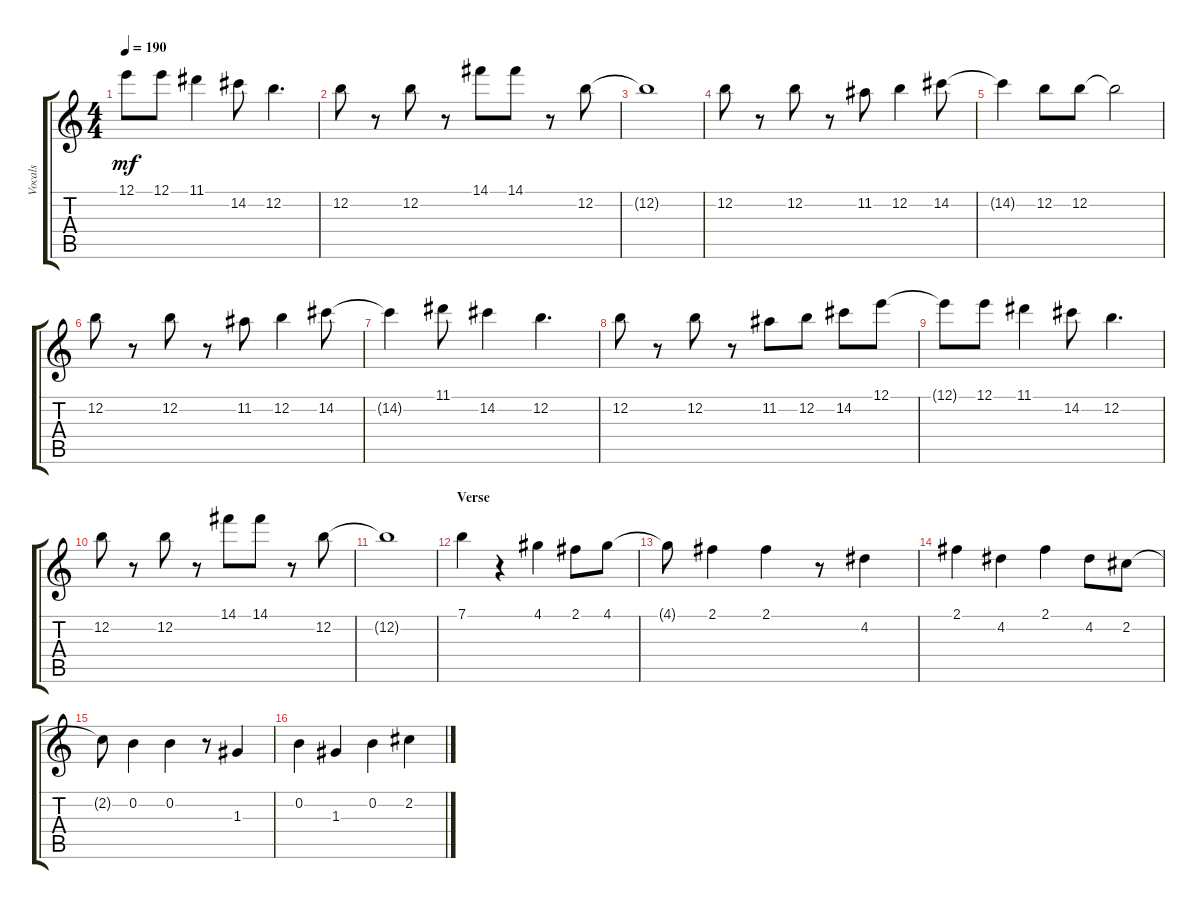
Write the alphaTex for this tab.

\track ("Vocals" "Vocals") {instrument acousticguitarnylon}
\staff {score tabs}
\tuning (E4 B3 G3 D3 A2 E2) {hide}
\ts (4 4)
\tempo 190
\clef g2
\ks c
12.1{t}.8{dy mf} 12.1.8 11.1.4 14.2.8 12.2.4{d} |
12.2.8 r.8 12.2.8 r.8 14.1.8 14.1.8 r.8 12.2.8 |
12.2{t}.1 |
12.2.8 r.8 12.2.8 r.8 11.2.8 12.2.4 14.2.8 |
14.2{t}.4 12.2.8 12.2.8 12.2{t}.2 |
12.2.8 r.8 12.2.8 r.8 11.2.8 12.2.4 14.2.8 |
14.2{t}.4 11.1.8 14.2.4 12.2.4{d} |
12.2.8 r.8 12.2.8 r.8 11.2.8 12.2.8 14.2.8 12.1.8 |
12.1{t}.8 12.1.8 11.1.4 14.2.8 12.2.4{d} |
12.2.8 r.8 12.2.8 r.8 14.1.8 14.1.8 r.8 12.2.8 |
12.2{t}.1 |
\section ("" "Verse")
7.1.4 r.4 4.1.4 2.1.8 4.1.8 |
4.1{t}.8 2.1.4 2.1.4 r.8 4.2.4 |
2.1.4 4.2.4 2.1.4 4.2.8 2.2.8 |
2.2{t}.8 0.2.4 0.2.4 r.8 1.3.4 |
0.2.4 1.3.4 0.2.4 2.2.4
